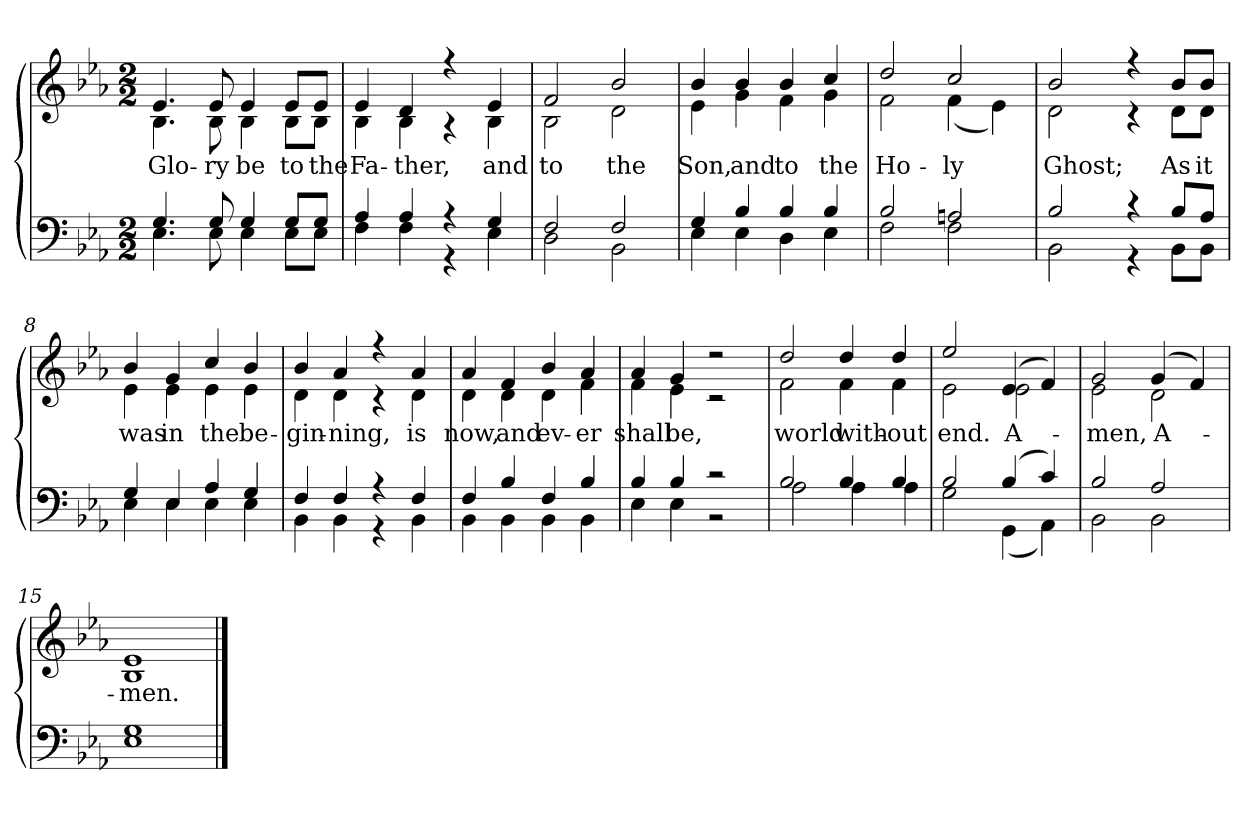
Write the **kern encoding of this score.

**kern	**kern	**text
*part2	*part1	*part1
*staff2	*staff1	*staff1
*clefF4	*clefG2	*
*k[b-e-a-]	*k[b-e-a-]	*
*M2/2	*M2/2	*
=1	=1	=1
*^	*	*
!	!	!LO:TX:b:i:t=Verse	!
!	!	!	!LO:LY:b
*	*	*^	*
4.G/	4.E-\	4.e-/	4.B-\	Glo-
!	!	!	!	!LO:LY:b
8G/	8E-\	8e-/	8B-\	-ry
!	!	!	!	!LO:LY:b
4G/	4E-\	4e-/	4B-\	be
!	!	!	!	!LO:LY:b
8G/L	8E-\L	8e-/L	8B-\L	to
!	!	!	!	!LO:LY:b
8G/J	8E-\J	8e-/J	8B-\J	the
=2	=2	=2	=2	=2
!	!	!	!	!LO:LY:b
4A-/	4F\	4e-/	4B-\	Fa-
!	!	!	!	!LO:LY:b
4A-/	4F\	4d/	4B-\	-ther,
4r	4r	4r	4r	.
!	!	!	!	!LO:LY:b
4G/	4E-\	4e-/	4B-\	and
=3	=3	=3	=3	=3
!	!	!	!	!LO:LY:b
2F/	2D\	2f/	2B-\	to
!	!	!	!	!LO:LY:b
2F/	2BB-\	2b-/	2d\	the
=4	=4	=4	=4	=4
!	!	!	!	!LO:LY:b
4G/	4E-\	4b-/	4e-\	Son,
!	!	!	!	!LO:LY:b
4B-/	4E-\	4b-/	4g\	and
!	!	!	!	!LO:LY:b
4B-/	4D\	4b-/	4f\	to
!	!	!	!	!LO:LY:b
4B-/	4E-\	4cc/	4g\	the
=5	=5	=5	=5	=5
!	!	!	!	!LO:LY:b
2B-/	2F\	2dd/	2f\	Ho-
!	!	!	!	!LO:LY:b
2An/	2F\	2cc/	(<4f\	-ly
.	.	.	4e-\)	.
=6	=6	=6	=6	=6
!	!	!	!	!LO:LY:b
2B-/	2BB-\	2b-/	2d\	Ghost;
!!LO:LB:g=z	!!
=7-	=7-	=7-	=7-	=7-
4r	4r	4r	4r	.
!	!	!	!	!LO:LY:b
8B-/L	8BB-\L	8b-/L	8d\L	As
!	!	!	!	!LO:LY:b
8A-/J	8BB-\J	8b-/J	8d\J	it
=8	=8	=8	=8	=8
!	!	!	!	!LO:LY:b
4G/	4E-\	4b-/	4e-\	was
!	!	!	!	!LO:LY:b
4E-/	4E-\	4g/	4e-\	in
!	!	!	!	!LO:LY:b
4A-/	4E-\	4cc/	4e-\	the
!	!	!	!	!LO:LY:b
4G/	4E-\	4b-/	4e-\	be-
=9	=9	=9	=9	=9
!	!	!	!	!LO:LY:b
4F/	4BB-\	4b-/	4d\	-gin-
!	!	!	!	!LO:LY:b
4F/	4BB-\	4a-/	4d\	-ning,
4r	4r	4r	4r	.
!	!	!	!	!LO:LY:b
4F/	4BB-\	4a-/	4d\	is
=10	=10	=10	=10	=10
!	!	!	!	!LO:LY:b
4F/	4BB-\	4a-/	4d\	now,
!	!	!	!	!LO:LY:b
4B-/	4BB-\	4f/	4d\	and
!	!	!	!	!LO:LY:b
4F/	4BB-\	4b-/	4d\	ev-
!	!	!	!	!LO:LY:b
4B-/	4BB-\	4a-/	4f\	-er
=11	=11	=11	=11	=11
!	!	!	!	!LO:LY:b
4B-/	4E-\	4a-/	4f\	shall
!	!	!	!	!LO:LY:b
4B-/	4E-\	4g/	4e-\	be,
2r	2r	2r	2r	.
!!LO:LB:g=z	!!
=12	=12	=12	=12	=12
!	!	!	!	!LO:LY:b
2B-/	2A-\	2dd/	2f\	world
!	!	!	!	!LO:LY:b
4B-/	4A-\	4dd/	4f\	with-
!	!	!	!	!LO:LY:b
4B-/	4A-\	4dd/	4f\	-out
=13	=13	=13	=13	=13
!	!	!	!	!LO:LY:b
2B-/	2G\	2ee-/	2e-\	end.
!	!	!	!	!LO:LY:b
(>4B-/	(<4GG\	(>4e-/	2e-\	A-
4c/)	4AA-\)	4f/)	.	.
=14	=14	=14	=14	=14
!	!	!	!	!LO:LY:b
2B-/	2BB-\	2g/	2e-\	-men,
!	!	!	!	!LO:LY:b
2A-/	2BB-\	(>4g/	2d\	A-
.	.	4f/)	.	.
=15	=15	=15	=15	=15
!	!	!	!	!LO:LY:b
1G	1E-	1e-	1B-	-men.
*v	*v	*	*	*
*	*v	*v	*
==	==	==
*-	*-	*-
